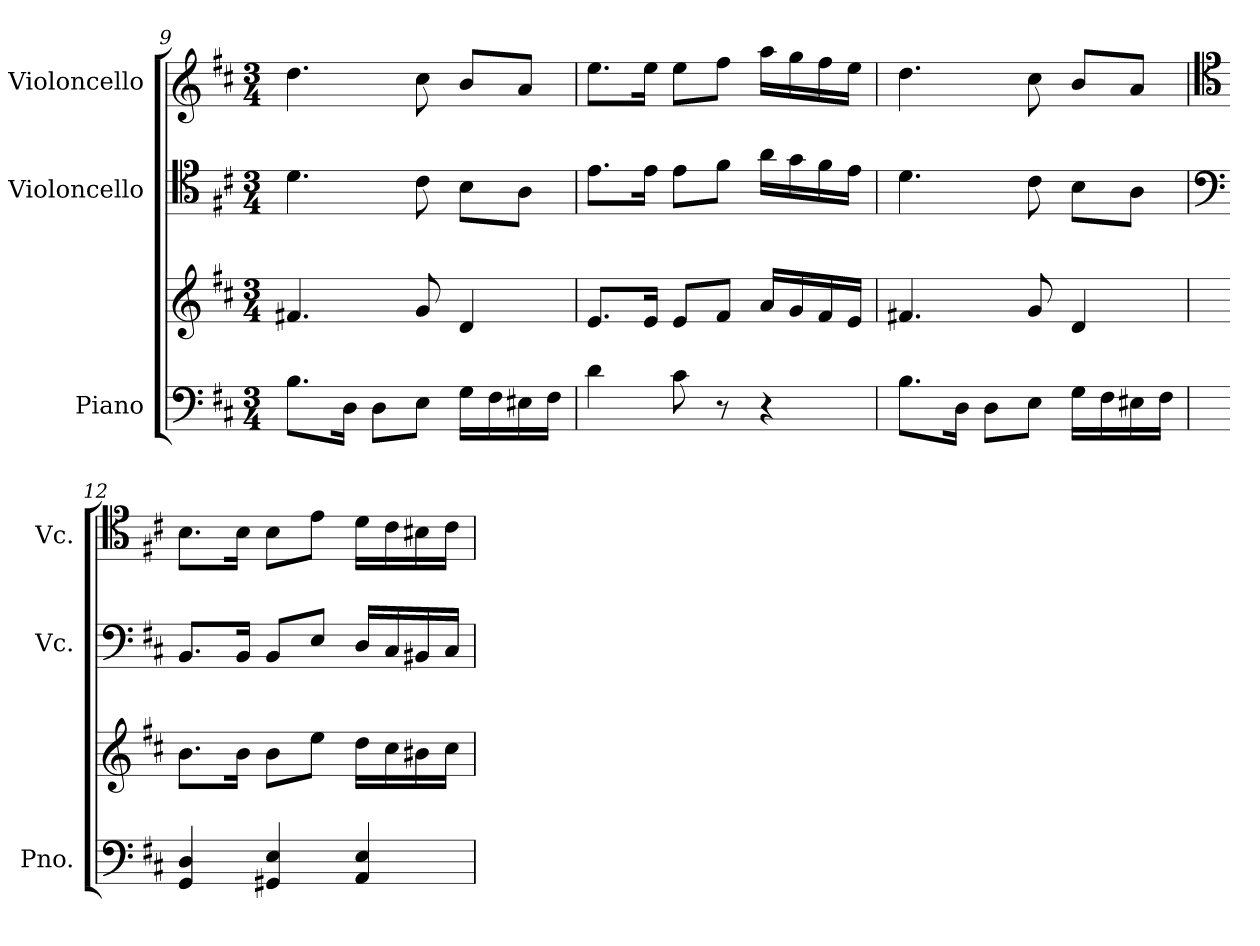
**kern	**kern	**kern	**kern
*part3	*part3	*part2	*part1
*staff4	*staff3	*staff2	*staff1
*I"Piano	*	*I"Violoncello	*I"Violoncello
*I'Pno.	*	*I'Vc.	*I'Vc.
*clefF4	*clefG2	*clefC4	*clefG2
*k[f#c#]	*k[f#c#]	*k[f#c#]	*k[f#c#]
*M3/4	*M3/4	*M3/4	*M3/4
=9	=9	=9	=9
8.B\L	4.f#X/	4.d\	4.dd\
16D\Jk	.	.	.
8D\L	.	.	.
8E\J	8g/	8c#\	8cc#\
16G\LL	4d/	8B\L	8b/L
16F#\	.	.	.
16E#X\	.	8A\J	8a/J
16F#\JJ	.	.	.
=10	=10	=10	=10
4d\	8.e/L	8.e\L	8.ee\L
.	16e/Jk	16e\Jk	16ee\Jk
8c#\	8e/L	8e\L	8ee\L
8r	8f#/J	8f#\J	8ff#\J
4r	16a/LL	16a\LL	16aa\LL
.	16g/	16g\	16gg\
.	16f#/	16f#\	16ff#\
.	16e/JJ	16e\JJ	16ee\JJ
=11	=11	=11	=11
8.B\L	4.f#X/	4.d\	4.dd\
16D\Jk	.	.	.
8D\L	.	.	.
8E\J	8g/	8c#\	8cc#\
16G\LL	4d/	8B\L	8b/L
16F#\	.	.	.
16E#X\	.	8A\J	8a/J
16F#\JJ	.	.	.
!!LO:LB:g=z
=12	=12	=12	=12
*	*	*clefF4	*clefC4
4GG/ 4D/	8.b\L	8.BB/L	8.B\L
.	16b\Jk	16BB/Jk	16B\Jk
4GG#X/ 4E/	8b\L	8BB/L	8B\L
.	8ee\J	8E/J	8e\J
4AA/ 4E/	16dd\LL	16D/LL	16d\LL
.	16cc#\	16C#/	16c#\
.	16b#X\	16BB#X/	16B#X\
.	16cc#\JJ	16C#/JJ	16c#\JJ
=	=	=	=
*-	*-	*-	*-
